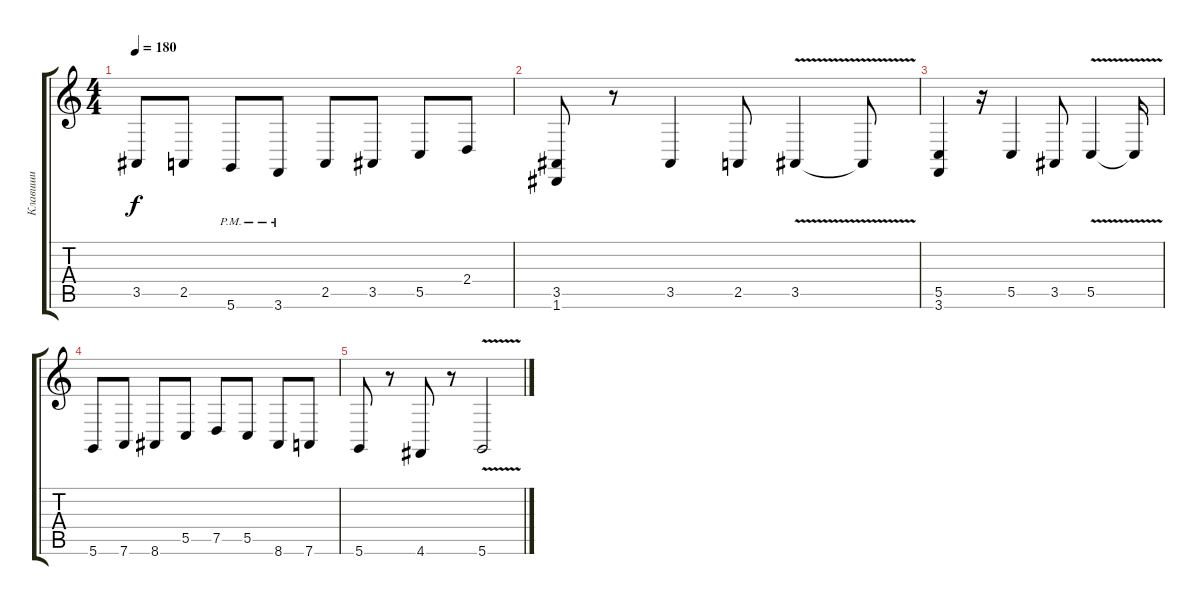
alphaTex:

\track ("Клавиши" "Клавиши") {mute instrument reedorgan}
\staff {score tabs}
\tuning (D4 A3 F3 C3 G2 D2) {hide}
\ts (4 4)
\tempo 180
\clef g2
\ks c
3.5.8{dy f} 2.5.8 5.6{pm}.8 3.6{pm}.8 2.5.8 3.5.8 5.5.8 2.4.8 |
(3.5 1.6).8 r.8 3.5.4 2.5.8 3.5{v}.4 3.5{t}.8 |
(5.5 3.6).4 r.16 5.5.4 3.5.8 5.5{v}.4 5.5{t}.16 |
5.6.8 7.6.8 8.6.8 5.5.8 7.5.8 5.5.8 8.6.8 7.6.8 |
5.6.8 r.8 4.6.8 r.8 5.6{v}.2
